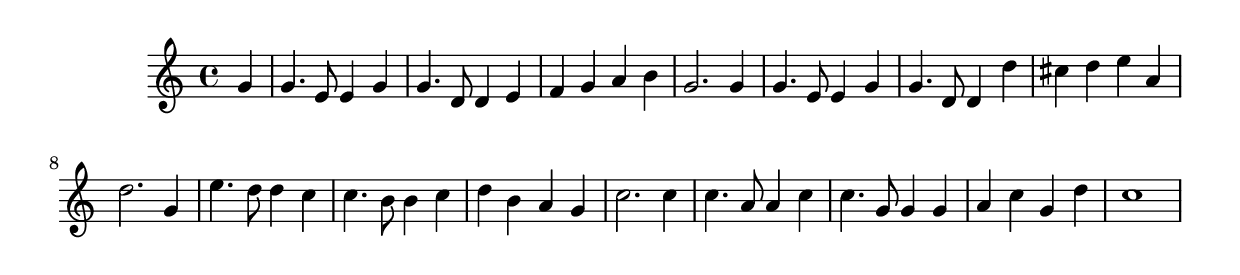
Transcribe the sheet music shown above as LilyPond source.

\version "2.14.0"
%{\header {
  title = "America the Beautiful"
  composer = "Katharine Lee Bates"
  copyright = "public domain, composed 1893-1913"
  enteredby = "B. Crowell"
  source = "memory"
}%}
\score{{\key c \major
    \time 4/4
    %{\tempo 4=150
    %}\relative g' {
\partial 4
g4 | g4. e8 e4 g | g4. d8 d4 e | f4 g a b | g2. g4 |
g4. e8 e4 g | g4. d8 d4 d' | cis4 d e a, | d2. g,4 |
e'4. d8 d4 c | c4. b8 b4 c | d b a g | c2. c4 |
c4. a8 a4 c | c4. g8 g4 g | a4 c g d' | c1
}
}}